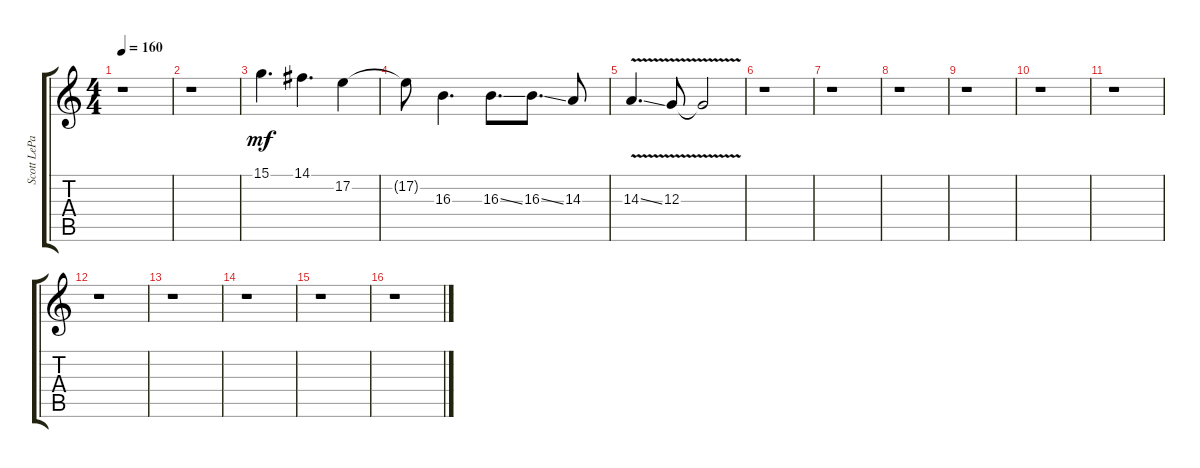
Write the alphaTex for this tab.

\track ("Scott LePage Lead" "Scott LePa") {instrument acousticgrandpiano}
\staff {score tabs}
\tuning (E4 B3 G3 D3 A2 D2) {hide}
\ts (4 4)
\tempo 160
\clef g2
\ks c
r.1{dy mf} |
r.1 |
15.1.4{d} 14.1.4{d} 17.2.4 |
17.2{t}.8 16.3.4{d} 16.3{ss}.8{d} 16.3{ss}.8{d} 14.3.8 |
14.3{v ss}.4{d} 12.3{v}.8 12.3{v t}.2 |
r.1 |
r.1 |
r.1 |
r.1 |
r.1 |
r.1 |
r.1 |
r.1 |
r.1 |
r.1 |
r.1
